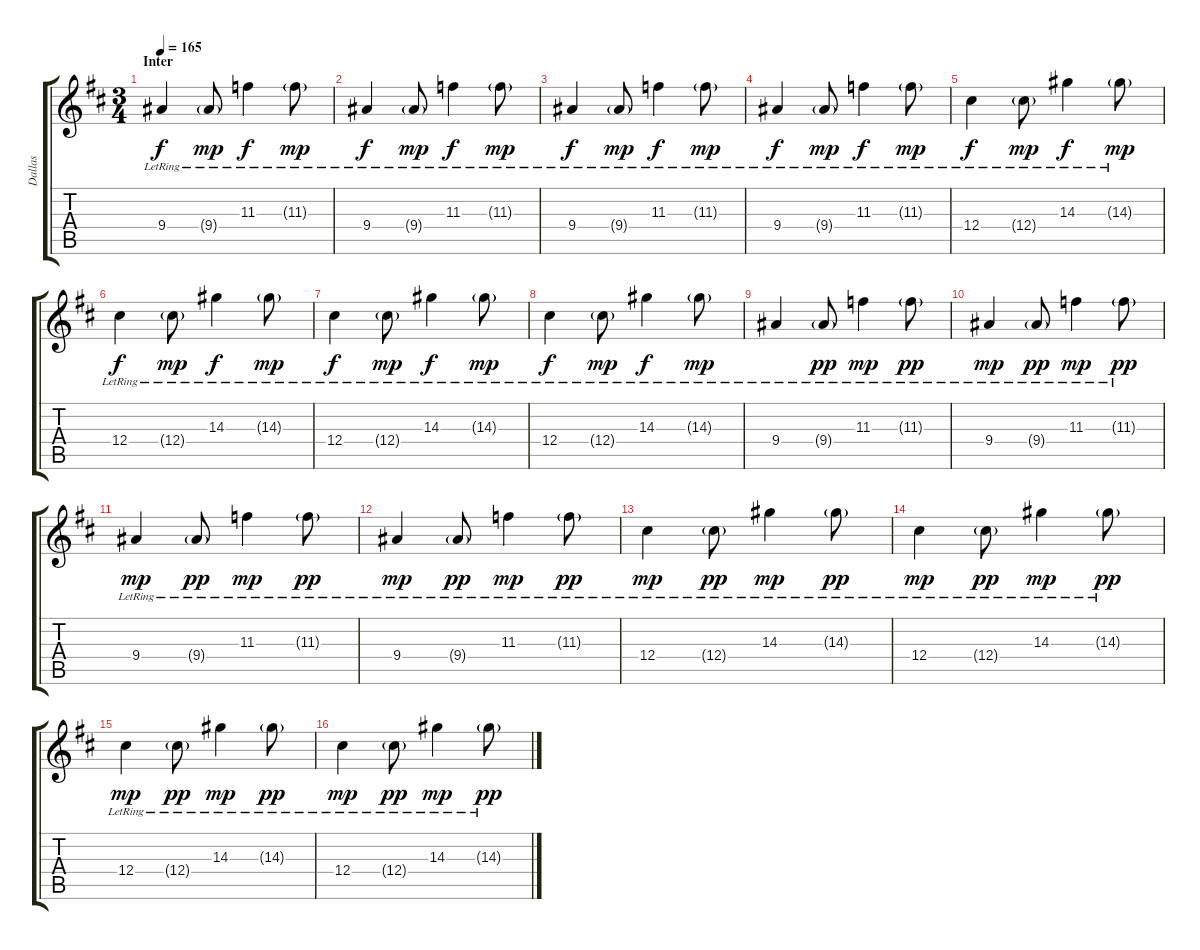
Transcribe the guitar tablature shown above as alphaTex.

\track ("Dallas" "Dallas") {instrument electricguitarjazz}
\staff {score tabs}
\tuning (Eb4 Bb3 Gb3 Db3 Ab2 Eb2) {hide}
\ts (3 4)
\section ("" "Inter")
\tempo 165
\clef g2
\ks d
9.4{lr}.4{dy f} 9.4{g lr}.8{dy mp} 11.3{lr}.4{dy f} 11.3{g lr}.8{dy mp} |
9.4{lr}.4{dy f} 9.4{g lr}.8{dy mp} 11.3{lr}.4{dy f} 11.3{g lr}.8{dy mp} |
9.4{lr}.4{dy f} 9.4{g lr}.8{dy mp} 11.3{lr}.4{dy f} 11.3{g lr}.8{dy mp} |
9.4{lr}.4{dy f} 9.4{g lr}.8{dy mp} 11.3{lr}.4{dy f} 11.3{g lr}.8{dy mp} |
12.4{lr}.4{dy f} 12.4{g lr}.8{dy mp} 14.3{lr}.4{dy f} 14.3{g lr}.8{dy mp} |
12.4{lr}.4{dy f} 12.4{g lr}.8{dy mp} 14.3{lr}.4{dy f} 14.3{g lr}.8{dy mp} |
12.4{lr}.4{dy f} 12.4{g lr}.8{dy mp} 14.3{lr}.4{dy f} 14.3{g lr}.8{dy mp} |
12.4{lr}.4{dy f} 12.4{g lr}.8{dy mp} 14.3{lr}.4{dy f} 14.3{g lr}.8{dy mp} |
9.4{lr}.4 9.4{g lr}.8{dy pp} 11.3{lr}.4{dy mp} 11.3{g lr}.8{dy pp} |
9.4{lr}.4{dy mp} 9.4{g lr}.8{dy pp} 11.3{lr}.4{dy mp} 11.3{g lr}.8{dy pp} |
9.4{lr}.4{dy mp} 9.4{g lr}.8{dy pp} 11.3{lr}.4{dy mp} 11.3{g lr}.8{dy pp} |
9.4{lr}.4{dy mp} 9.4{g lr}.8{dy pp} 11.3{lr}.4{dy mp} 11.3{g lr}.8{dy pp} |
12.4{lr}.4{dy mp} 12.4{g lr}.8{dy pp} 14.3{lr}.4{dy mp} 14.3{g lr}.8{dy pp} |
12.4{lr}.4{dy mp} 12.4{g lr}.8{dy pp} 14.3{lr}.4{dy mp} 14.3{g lr}.8{dy pp} |
12.4{lr}.4{dy mp} 12.4{g lr}.8{dy pp} 14.3{lr}.4{dy mp} 14.3{g lr}.8{dy pp} |
12.4{lr}.4{dy mp} 12.4{g lr}.8{dy pp} 14.3{lr}.4{dy mp} 14.3{g lr}.8{dy pp}
